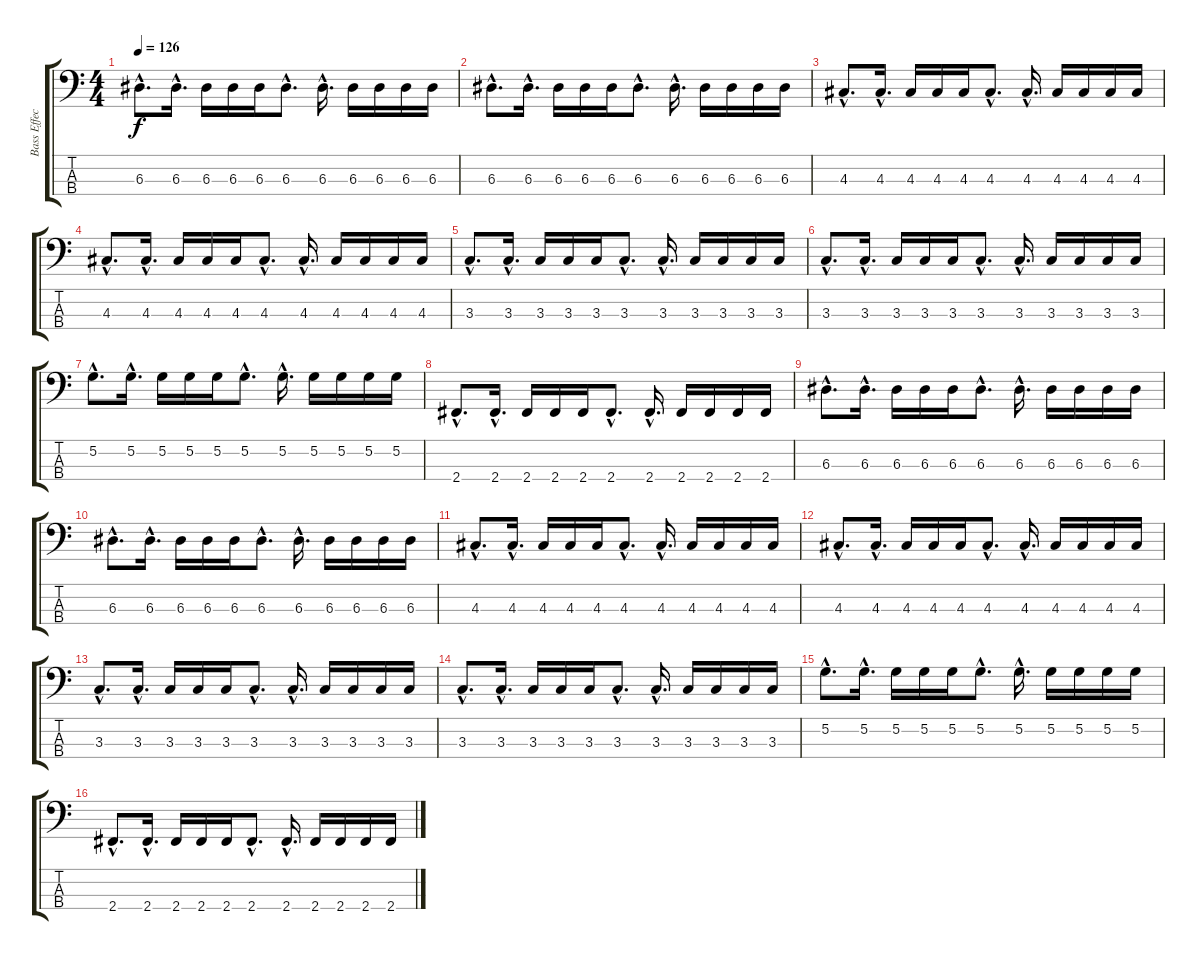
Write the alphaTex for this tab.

\track ("Bass Effect" "Bass Effec") {instrument overdrivenguitar}
\staff {score tabs}
\tuning (G2 D2 A1 E1) {hide}
\ts (4 4)
\tempo 126
\clef f4
\ks c
6.3{hac}.8{d dy f} 6.3{hac}.16{d} 6.3.16 6.3.16 6.3.16 6.3{hac}.8{d} 6.3{hac}.16{d} 6.3.16 6.3.16 6.3.16 6.3.16 |
6.3{hac}.8{d} 6.3{hac}.16{d} 6.3.16 6.3.16 6.3.16 6.3{hac}.8{d} 6.3{hac}.16{d} 6.3.16 6.3.16 6.3.16 6.3.16 |
4.3{hac}.8{d} 4.3{hac}.16{d} 4.3.16 4.3.16 4.3.16 4.3{hac}.8{d} 4.3{hac}.16{d} 4.3.16 4.3.16 4.3.16 4.3.16 |
4.3{hac}.8{d} 4.3{hac}.16{d} 4.3.16 4.3.16 4.3.16 4.3{hac}.8{d} 4.3{hac}.16{d} 4.3.16 4.3.16 4.3.16 4.3.16 |
3.3{hac}.8{d} 3.3{hac}.16{d} 3.3.16 3.3.16 3.3.16 3.3{hac}.8{d} 3.3{hac}.16{d} 3.3.16 3.3.16 3.3.16 3.3.16 |
3.3{hac}.8{d} 3.3{hac}.16{d} 3.3.16 3.3.16 3.3.16 3.3{hac}.8{d} 3.3{hac}.16{d} 3.3.16 3.3.16 3.3.16 3.3.16 |
5.2{hac}.8{d} 5.2{hac}.16{d} 5.2.16 5.2.16 5.2.16 5.2{hac}.8{d} 5.2{hac}.16{d} 5.2.16 5.2.16 5.2.16 5.2.16 |
2.4{hac}.8{d} 2.4{hac}.16{d} 2.4.16 2.4.16 2.4.16 2.4{hac}.8{d} 2.4{hac}.16{d} 2.4.16 2.4.16 2.4.16 2.4.16 |
6.3{hac}.8{d} 6.3{hac}.16{d} 6.3.16 6.3.16 6.3.16 6.3{hac}.8{d} 6.3{hac}.16{d} 6.3.16 6.3.16 6.3.16 6.3.16 |
6.3{hac}.8{d} 6.3{hac}.16{d} 6.3.16 6.3.16 6.3.16 6.3{hac}.8{d} 6.3{hac}.16{d} 6.3.16 6.3.16 6.3.16 6.3.16 |
4.3{hac}.8{d} 4.3{hac}.16{d} 4.3.16 4.3.16 4.3.16 4.3{hac}.8{d} 4.3{hac}.16{d} 4.3.16 4.3.16 4.3.16 4.3.16 |
4.3{hac}.8{d} 4.3{hac}.16{d} 4.3.16 4.3.16 4.3.16 4.3{hac}.8{d} 4.3{hac}.16{d} 4.3.16 4.3.16 4.3.16 4.3.16 |
3.3{hac}.8{d} 3.3{hac}.16{d} 3.3.16 3.3.16 3.3.16 3.3{hac}.8{d} 3.3{hac}.16{d} 3.3.16 3.3.16 3.3.16 3.3.16 |
3.3{hac}.8{d} 3.3{hac}.16{d} 3.3.16 3.3.16 3.3.16 3.3{hac}.8{d} 3.3{hac}.16{d} 3.3.16 3.3.16 3.3.16 3.3.16 |
5.2{hac}.8{d} 5.2{hac}.16{d} 5.2.16 5.2.16 5.2.16 5.2{hac}.8{d} 5.2{hac}.16{d} 5.2.16 5.2.16 5.2.16 5.2.16 |
2.4{hac}.8{d} 2.4{hac}.16{d} 2.4.16 2.4.16 2.4.16 2.4{hac}.8{d} 2.4{hac}.16{d} 2.4.16 2.4.16 2.4.16 2.4.16
